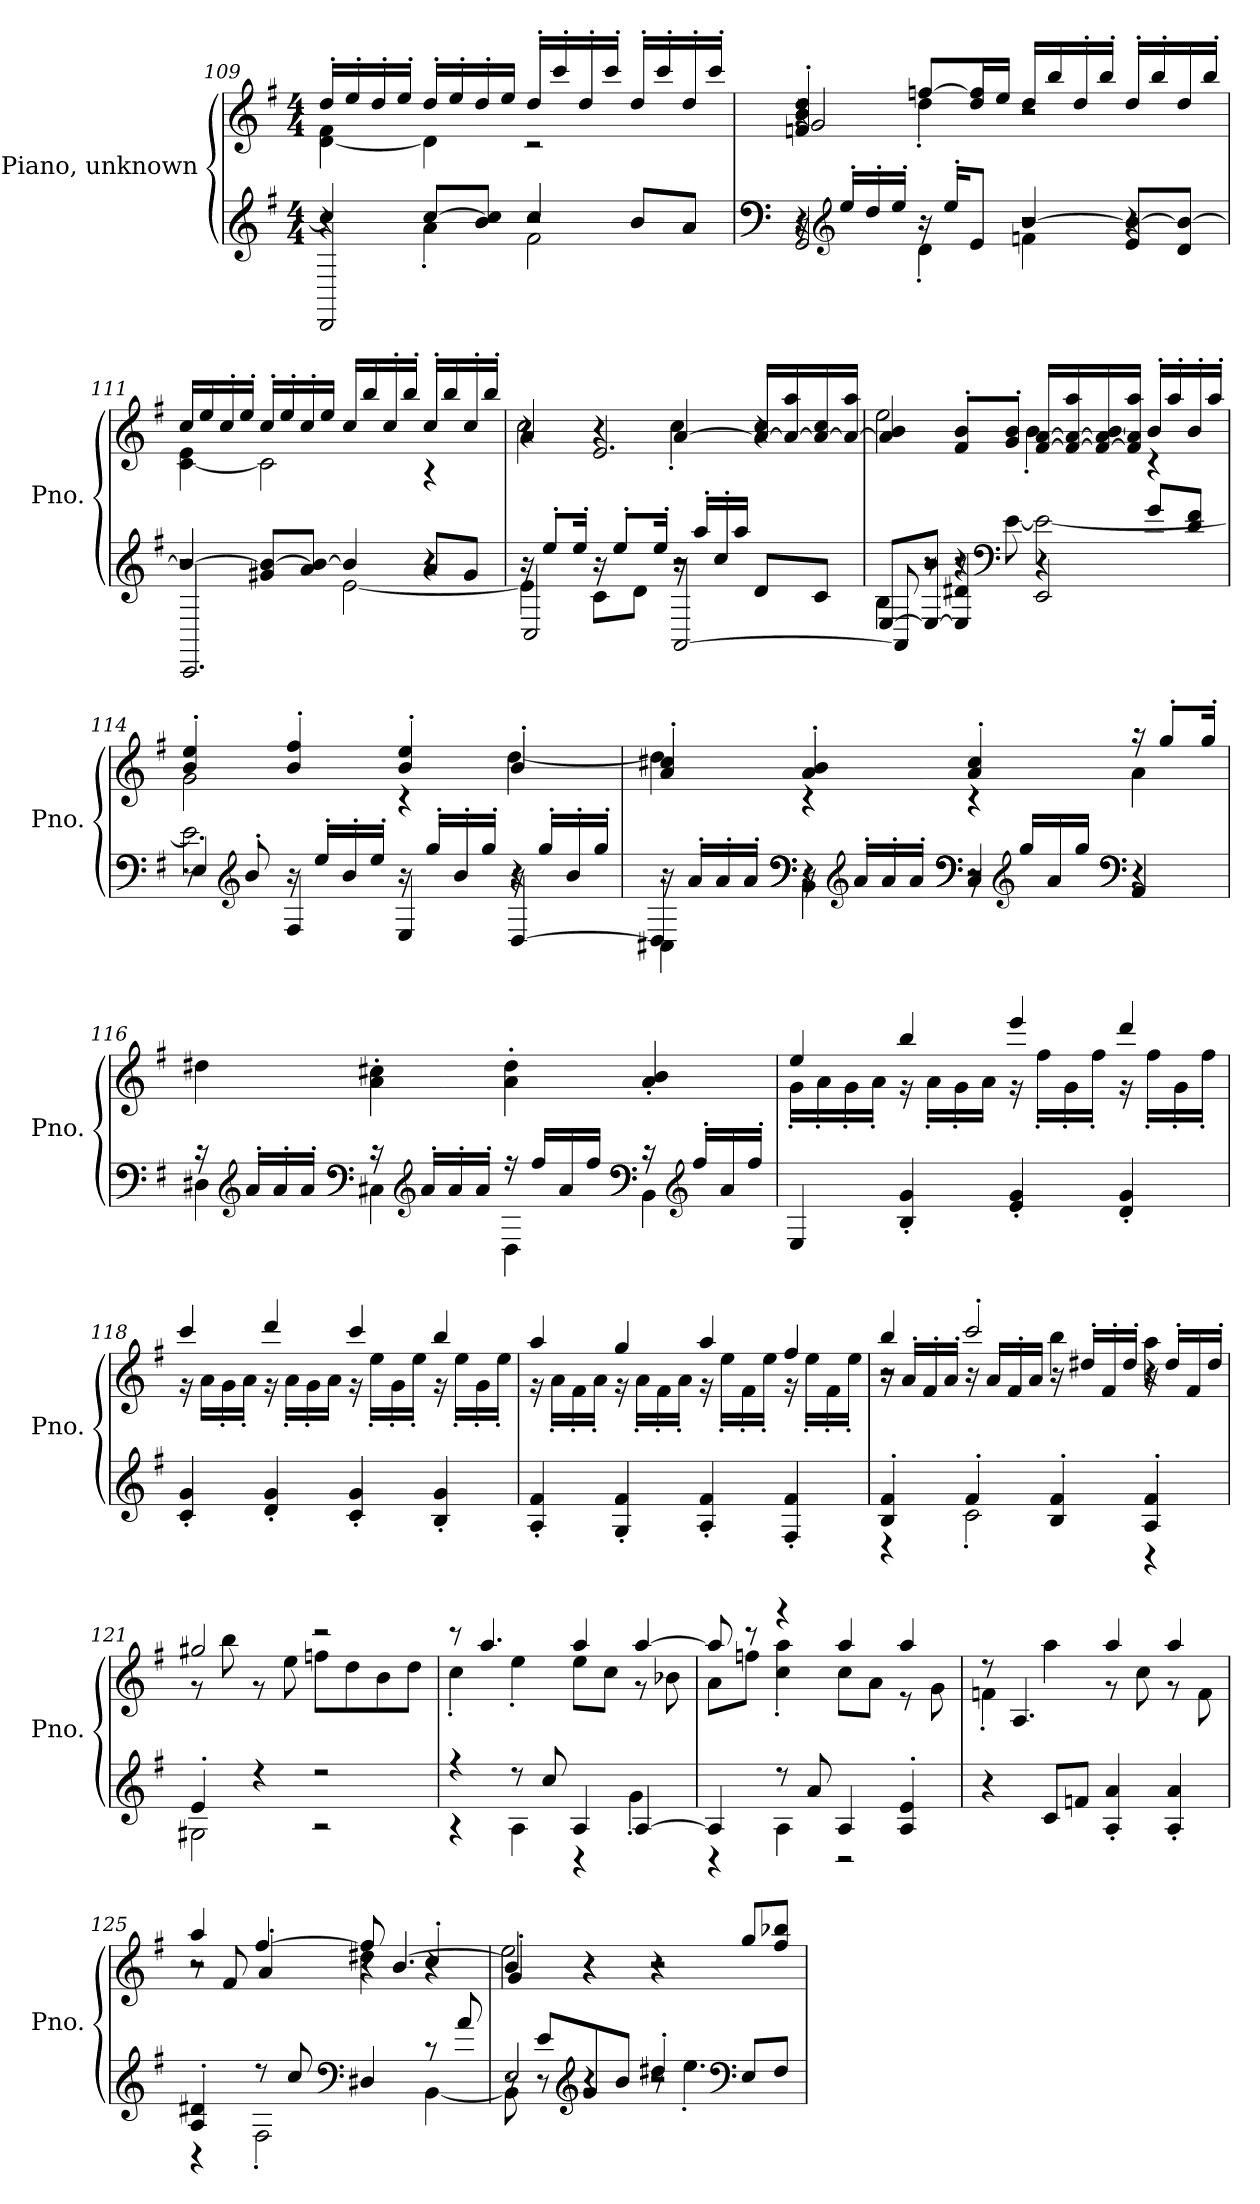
**kern	**kern
*part1	*part1
*staff2	*staff1
*I"Piano, unknown	*
*I'Pno.	*
!!LO:LB:g=z
*clefG2	*clefG2
*k[f#]	*k[f#]
*M4/4	*M4/4
=109	=109
*^	*^
*	*^	*	*
4cc/]	4r	2DD/	16dd'/LL	[4d\ 4f#\
.	.	.	16ee'/	.
.	.	.	16dd'/	.
.	.	.	16ee'/JJ	.
[8cc/L	4a'\	.	16dd'/LL	4d\]
.	.	.	16ee'/	.
8b/ 8cc/]J	.	.	16dd'/	.
.	.	.	16ee/JJ	.
4cc/	2f#\	2r	16dd'/LL	2r
.	.	.	16ccc'/	.
.	.	.	16dd'/	.
.	.	.	16ccc'/JJ	.
8b/L	.	.	16dd'/LL	.
.	.	.	16ccc'/	.
8a/J	.	.	16dd'/	.
.	.	.	16ccc'/JJ	.
*	*	*	*v	*v
=110	=110	=110	=110
*clefF4	*	*	*
*	*	*	*^
*	*	*	*	*^
16r	4r	2GG/	4fn/' 4b/' 4dd/'	4r	2g/
*clefG2	*	*	*	*	*
16ee'/LL	.	.	.	.	.
16dd'/	.	.	.	.	.
16ee'/JJ	.	.	.	.	.
16r	4d'\	.	[8ffn/L	4dd'\	.
16ee'/KL	.	.	.	.	.
8e/J	.	.	16dd/ 16ff/]L	.	.
.	.	.	16ee/JJ	.	.
[4b/	4fn\	2r	16dd/LL	2r	2r
.	.	.	16bb/	.	.
.	.	.	16dd'/	.	.
.	.	.	16bb'/JJ	.	.
8e/ 8b/_L	4r	.	16dd'/LL	.	.
.	.	.	16bb'/	.	.
8d/ 8b/_J	.	.	16dd/	.	.
.	.	.	16bb'/JJ	.	.
*	*	*	*	*v	*v
!!LO:LB:g=z
=111	=111	=111	=111	=111
4b/_	2r	2.CC/	16cc/LL	[4c\ 4e\
.	.	.	16ee/	.
.	.	.	16cc'/	.
.	.	.	16ee'/JJ	.
8g#X/ 8b/_L	.	.	16cc'/LL	2c\]
.	.	.	16ee'/	.
8a/ 8b/_J	.	.	16cc'/	.
.	.	.	16ee/JJ	.
4b/]	[2e\	.	16cc/LL	.
.	.	.	16bb/	.
.	.	.	16cc'/	.
.	.	.	16bb'/JJ	.
8a/L	.	4r	16cc'/LL	4r
.	.	.	16bb/	.
8g#/J	.	.	16cc'/	.
.	.	.	16bb'/JJ	.
=112	=112	=112	=112	=112
*	*	*	*	*^
16r	4e\]	2C/	4a/	2cc\	4r
8ee'/L	.	.	.	.	.
16ee'/Jk	.	.	.	.	.
16r	8c\L	.	4r	.	2.e/
8ee'/L	.	.	.	.	.
.	8d\J	.	.	.	.
16ee'/Jk	.	.	.	.	.
16r	2r	[2AA/	[4a/	4cc'\	.
16aa'/LL	.	.	.	.	.
16cc'/	.	.	.	.	.
16aa/JJ	.	.	.	.	.
8d/L	.	.	16a/_ 16cc/LL	4r	.
.	.	.	16a/_ 16aa/	.	.
8c/J	.	.	16a/_ 16cc/	.	.
.	.	.	16a/_ 16aa/JJ	.	.
*	*	*	*	*v	*v
!!LO:LB:g=z
=113	=113	=113	=113	=113
[8E/L	4B\	8AA/]	4a/] 4b/	2ee\
8E/_ 8b/J	.	8r	.	.
4E/] 4d#X/	8r	4r	8f#/' 8b/'L	.
*clefF4	*	*	*	*
.	[8e\	.	8g/' 8b/'J	.
4r	2e\_	2EE/	[16f#/ [16a/LL	4b'\
.	.	.	16f#/_ 16a/_ 16aa/	.
.	.	.	16f#/_ 16a/_ 16b/	.
.	.	.	16f#/] 16a/] 16aa/JJ	.
8g/L	.	.	16b'/LL	4r
.	.	.	16aa'/	.
8d#/ 8f#/J	.	.	16b'/	.
.	.	.	16aa'/JJ	.
=114	=114	=114	=114	=114
8r	2.e\]	4E/	4b/' 4ee/'	2g\
*clefG2	*	*	*	*
8b'/	.	.	.	.
16r	.	4F#/	4b/' 4ff#/'	.
16ee'/LL	.	.	.	.
16b'/	.	.	.	.
16ee'/JJ	.	.	.	.
16r	.	4E/	4b/' 4ee/'	4r
16gg'/LL	.	.	.	.
16b'/	.	.	.	.
16gg'/JJ	.	.	.	.
16r	4r	[4D/	4b'/	[4dd\
16gg'/LL	.	.	.	.
16b'/	.	.	.	.
16gg'/JJ	.	.	.	.
!!LO:LB:g=z	!!
=115	=115	=115	=115	=115
16r	4C#X\	4D/]	4a/' 4cc#X/'	4dd\]
16a'/LL	.	.	.	.
16a'/	.	.	.	.
16a'/JJ	.	.	.	.
*clefF4	*	*	*	*
16r	4BB\	4r	4a/' 4b/'	4r
*clefG2	*	*	*	*
16a'/LL	.	.	.	.
16a'/	.	.	.	.
16a'/JJ	.	.	.	.
*clefF4	*	*	*	*
16r	2r	4C#/	4a/' 4cc#/'	4r
*clefG2	*	*	*	*
16gg/LL	.	.	.	.
16a/	.	.	.	.
16gg/JJ	.	.	.	.
*clefF4	*	*	*	*
4AA/	.	4r	16r	4a\
.	.	.	8gg'/L	.
.	.	.	16gg'/Jk	.
*	*v	*v	*	*
*	*	*v	*v
!!LO:PB:g=z
=116	=116	=116
16r	4D#X\	4dd#X\
*clefG2	*	*
16a'/LL	.	.
16a'/	.	.
16a'/JJ	.	.
*clefF4	*	*
16r	4C#X\	4a\' 4cc#X\'
*clefG2	*	*
16a'/LL	.	.
16a'/	.	.
16a'/JJ	.	.
16r	4D#\	4a\' 4dd#\'
16ff#/LL	.	.
16a/	.	.
16ff#/JJ	.	.
*clefF4	*	*
16r	4BB\	4a/' 4b/'
*clefG2	*	*
16ff#'/LL	.	.
16a/	.	.
16ff#'/JJ	.	.
*v	*v	*
=117	=117
*	*^
4E/	4ee/	16g'\LL
.	.	16a'\
.	.	16g'\
.	.	16a'\JJ
4B/' 4g/'	4bb/	16r
.	.	16a'\LL
.	.	16g'\
.	.	16a\JJ
4e/' 4g/'	4eee/	16r
.	.	16ff#'\LL
.	.	16g'\
.	.	16ff#'\JJ
4d/' 4g/'	4ddd/	16r
.	.	16ff#'\LL
.	.	16g'\
.	.	16ff#'\JJ
!!LO:LB:g=z	!!
=118	=118	=118
4c/' 4g/'	4ccc/	16r
.	.	16a\LL
.	.	16g'\
.	.	16a'\JJ
4d/' 4g/'	4ddd/	16r
.	.	16a'\LL
.	.	16g'\
.	.	16a\JJ
4c/' 4g/'	4ccc/	16r
.	.	16ee'\LL
.	.	16g'\
.	.	16ee'\JJ
4B/' 4g/'	4bb/	16r
.	.	16ee'\LL
.	.	16g'\
.	.	16ee'\JJ
=119	=119	=119
4A/' 4f#/'	4aa/	16r
.	.	16a'\LL
.	.	16f#'\
.	.	16a'\JJ
4G/' 4f#/'	4gg/	16r
.	.	16a'\LL
.	.	16f#'\
.	.	16a'\JJ
4A/' 4f#/'	4aa/	16r
.	.	16ee'\LL
.	.	16f#'\
.	.	16ee'\JJ
4F#/' 4f#/'	4ff#/	16r
.	.	16ee'\LL
.	.	16f#'\
.	.	16ee'\JJ
!!LO:LB:g=z
=120	=120	=120
*^	*	*^
4B/' 4f#/'	4r	4bb/	2r	16r
.	.	.	.	16a'/LL
.	.	.	.	16f#'/
.	.	.	.	16a'/JJ
4f#'/	2c'\	2ccc'/	.	16r
.	.	.	.	16a/LL
.	.	.	.	16f#'/
.	.	.	.	16a/JJ
4B/' 4f#/'	.	.	4bb\	16r
.	.	.	.	16dd#X'/LL
.	.	.	.	16f#'/
.	.	.	.	16dd#'/JJ
4A/' 4f#/'	4r	4r	4aa\	16r
.	.	.	.	16dd#'/LL
.	.	.	.	16f#/
.	.	.	.	16dd#'/JJ
*	*	*	*v	*v
=121	=121	=121	=121
4e'/	2G#X\	2gg#X/	8r
.	.	.	8bb\
4r	.	.	8r
.	.	.	8ee\
2r	2r	2r	8ffn\L
.	.	.	8dd\
.	.	.	8b\
.	.	.	8dd\J
=122	=122	=122	=122
4r	4r	8r	4cc'\
.	.	4.aa/	.
8r	4A\	.	4ee'\
8cc/	.	.	.
4A/	4r	4aa/	8ee\L
.	.	.	8cc\J
[4A/	4g'\	[4aa/	8r
.	.	.	8b-X\
!!LO:LB:g=z	!!
=123	=123	=123	=123
4A/]	4r	8aa/]	8a\L
.	.	8r	8ffn\J
8r	4A\	4r	4cc\' 4aa\'
8a/	.	.	.
4A/	2r	4aa/	8cc\L
.	.	.	8a\J
4A/' 4e/'	.	4aa/	8r
.	.	.	8g\
*v	*v	*	*
=124	=124	=124
4r	8r	4fn'\
.	4.A/	.
8c/L	.	4aa\
8fn/J	.	.
4A/' 4a/'	4aa/	8r
.	.	8cc\
4A/' 4a/'	4aa/	8r
.	.	8f\
=125	=125	=125
*^	*	*^
4A/' 4d#X/'	4r	4aa/	2r	8r
.	.	.	.	8f#/
8r	2F#'\	[4ff#/	.	4a'/
8cc/	.	.	.	.
*clefF4	*	*	*	*
4D#X/	.	8ff#/]	4dd#X\	4r
.	.	[4.b/	.	.
8r	[4BB\	.	4r	4cc'/
8a/	.	.	.	.
!!LO:LB:g=z	!!	!!
=126	=126	=126	=126	=126
*	*^	*	*	*
8r	8BB\]	2E/	4b/]	2ee\	4g'/
8e/L	8r	.	.	.	.
*clefG2	*	*	*	*	*
8g/	4r	.	4r	.	4r
8b/J	.	.	.	.	.
4dd#X'/	8r	2r	2r	2r	4r
.	4.ee'\	.	.	.	.
*clefF4	*	*	*	*	*
8E/L	.	.	.	.	8gg/L
8F#/J	.	.	.	.	8ff#/ 8bb-X/J
*v	*v	*v	*	*	*
*	*v	*v	*v
=	=
*-	*-
